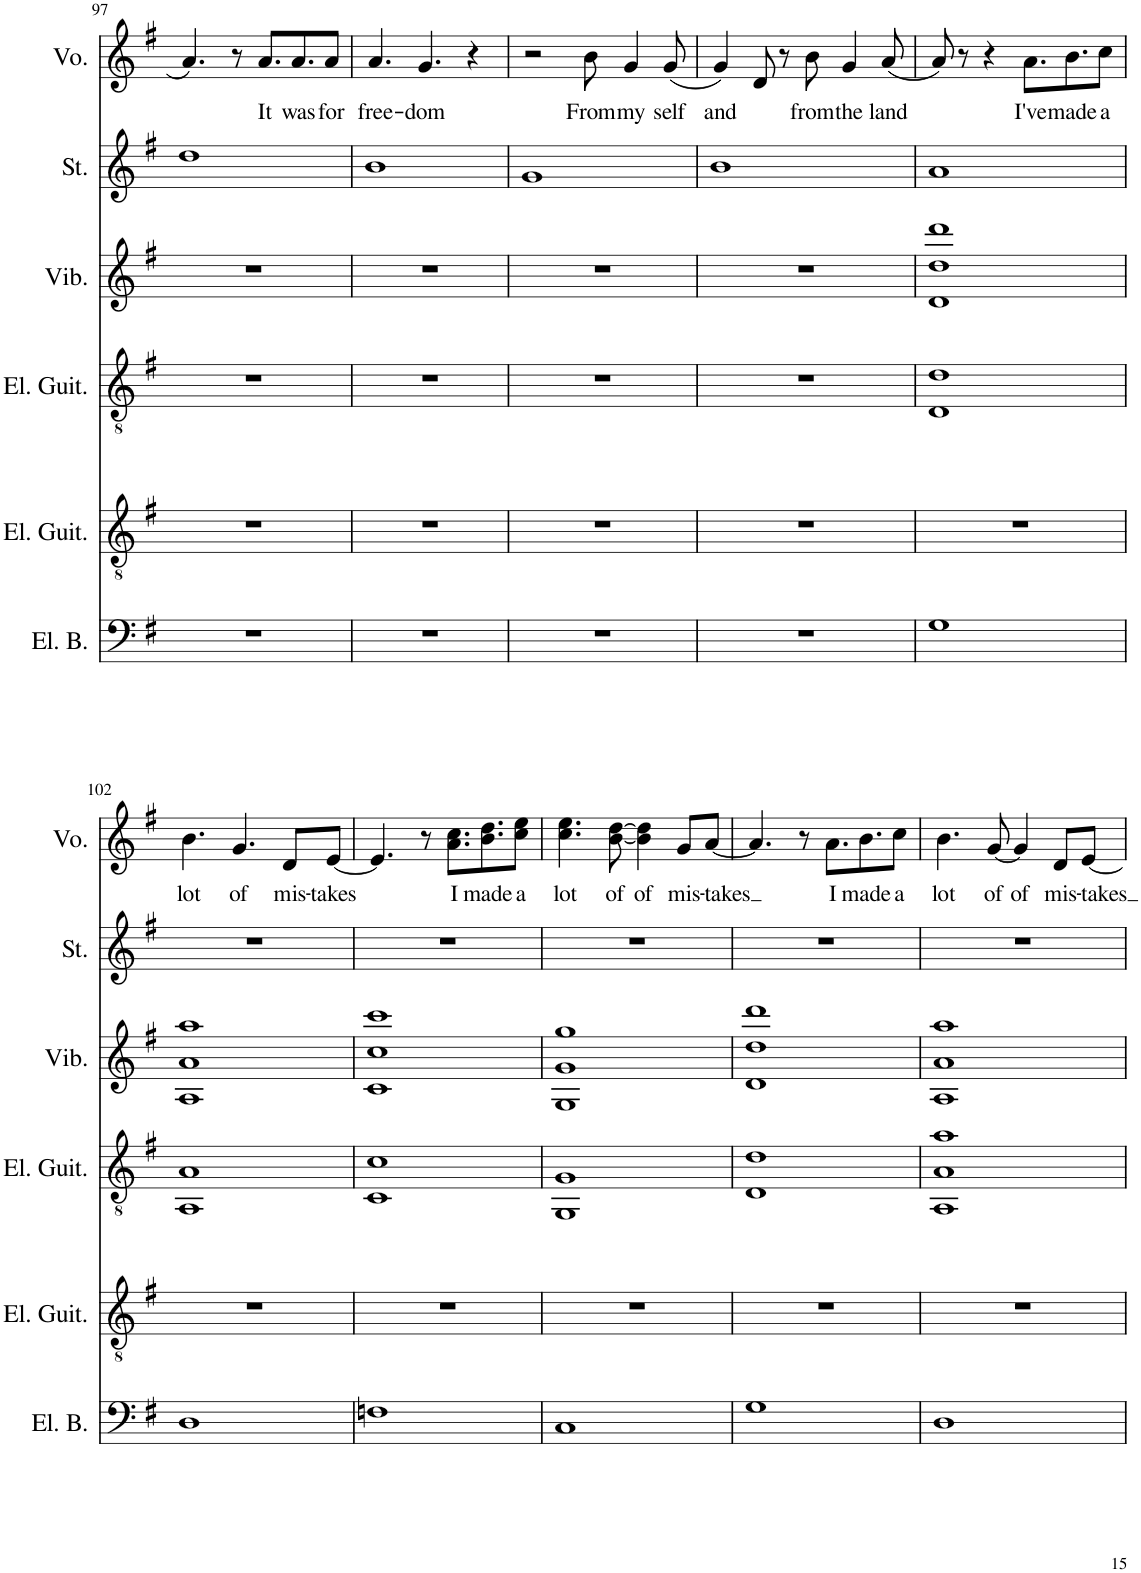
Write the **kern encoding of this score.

**kern	**kern	**kern	**kern	**kern	**kern	**text
*part6	*part5	*part4	*part3	*part2	*part1	*part1
*staff6	*staff5	*staff4	*staff3	*staff2	*staff1	*staff1
*I"Electric Bass	*I"Electric Guitar	*I"Electric Guitar	*I"Vibraphone	*I"Strings	*I"Voice	*
*I'El. B.	*I'El. Guit.	*I'El. Guit.	*I'Vib.	*I'St.	*I'Vo.	*
!!LO:PB:g=z
*clefF4	*clefGv2	*clefGv2	*clefG2	*clefG2	*clefG2	*
*Trd7c12	*Trd7c12	*Trd7c12	*	*	*	*
*k[f#]	*k[f#]	*k[f#]	*k[f#]	*k[f#]	*k[f#]	*
*M4/4	*M4/4	*M4/4	*M4/4	*M4/4	*M4/4	*
=97	=97	=97	=97	=97	=97	=97
1r	1r	1r	1r	1dd	4.a/	.
.	.	.	.	.	8r	.
!	!	!	!	!	!	!LO:LY:b
.	.	.	.	.	8.a/L	It
!	!	!	!	!	!	!LO:LY:b
.	.	.	.	.	8.a/	was
!	!	!	!	!	!	!LO:LY:b
.	.	.	.	.	8a/J	for
=98	=98	=98	=98	=98	=98	=98
!	!	!	!	!	!	!LO:LY:b
1r	1r	1r	1r	1b	4.a/	free-
!	!	!	!	!	!	!LO:LY:b
.	.	.	.	.	4.g/	-dom
.	.	.	.	.	4r	.
=99	=99	=99	=99	=99	=99	=99
1r	1r	1r	1r	1g	2r	.
!	!	!	!	!	!	!LO:LY:b
.	.	.	.	.	8b\	From
!	!	!	!	!	!	!LO:LY:b
.	.	.	.	.	4g/	my
!	!	!	!	!	!	!LO:LY:b
.	.	.	.	.	(8g/	self
=100	=100	=100	=100	=100	=100	=100
!	!	!	!	!	!	!LO:LY:b
1r	1r	1r	1r	1b	4g/)	and
.	.	.	.	.	8d/	.
.	.	.	.	.	8r	.
!	!	!	!	!	!	!LO:LY:b
.	.	.	.	.	8b\	from
!	!	!	!	!	!	!LO:LY:b
.	.	.	.	.	4g/	the
!	!	!	!	!	!	!LO:LY:b
.	.	.	.	.	(8a/	land
=101	=101	=101	=101	=101	=101	=101
1G	1r	1D 1d	1d 1dd 1ddd	1a	8a/)	.
.	.	.	.	.	8r	.
.	.	.	.	.	4r	.
!	!	!	!	!	!	!LO:LY:b
.	.	.	.	.	8.a\L	I've
!	!	!	!	!	!	!LO:LY:b
.	.	.	.	.	8.b\	made
!	!	!	!	!	!	!LO:LY:b
.	.	.	.	.	8cc\J	a
!!LO:LB:g=z
=102	=102	=102	=102	=102	=102	=102
!	!	!	!	!	!	!LO:LY:b
1D	1r	1AA 1A	1A 1a 1aa	1r	4.b\	lot
!	!	!	!	!	!	!LO:LY:b
.	.	.	.	.	4.g/	of
!	!	!	!	!	!	!LO:LY:b
.	.	.	.	.	8d/L	mis-
!	!	!	!	!	!	!LO:LY:b
.	.	.	.	.	[8e/J	-takes
=103	=103	=103	=103	=103	=103	=103
1Fn	1r	1C 1c	1c 1cc 1ccc	1r	4.e/]	.
.	.	.	.	.	8r	.
!	!	!	!	!	!	!LO:LY:b
.	.	.	.	.	8.a\ 8.cc\L	I
!	!	!	!	!	!	!LO:LY:b
.	.	.	.	.	8.b\ 8.dd\	made
!	!	!	!	!	!	!LO:LY:b
.	.	.	.	.	8cc\ 8ee\J	a
=104	=104	=104	=104	=104	=104	=104
!	!	!	!	!	!	!LO:LY:b
1C	1r	1GG 1G	1G 1g 1gg	1r	4.cc\ 4.ee\	lot
!	!	!	!	!	!	!LO:LY:b
.	.	.	.	.	[8b\ [8dd\	of
!	!	!	!	!	!	!LO:LY:b
.	.	.	.	.	4b\] 4dd\]	of
!	!	!	!	!	!	!LO:LY:b
.	.	.	.	.	8g/L	mis-
!	!	!	!	!	!	!LO:LY:b
.	.	.	.	.	[8a/J	-takes
=105	=105	=105	=105	=105	=105	=105
1G	1r	1D 1d	1d 1dd 1ddd	1r	4.a/]	.
.	.	.	.	.	8r	.
!	!	!	!	!	!	!LO:LY:b
.	.	.	.	.	8.a\L	I
!	!	!	!	!	!	!LO:LY:b
.	.	.	.	.	8.b\	made
!	!	!	!	!	!	!LO:LY:b
.	.	.	.	.	8cc\J	a
=106	=106	=106	=106	=106	=106	=106
!	!	!	!	!	!	!LO:LY:b
1D	1r	1AA 1A 1a	1A 1a 1aa	1r	4.b\	lot
!	!	!	!	!	!	!LO:LY:b
.	.	.	.	.	[8g/	of
!	!	!	!	!	!	!LO:LY:b
.	.	.	.	.	4g/]	of
!	!	!	!	!	!	!LO:LY:b
.	.	.	.	.	8d/L	mis-
!	!	!	!	!	!	!LO:LY:b
.	.	.	.	.	[8e/J	-takes
=	=	=	=	=	=	=
*-	*-	*-	*-	*-	*-	*-
